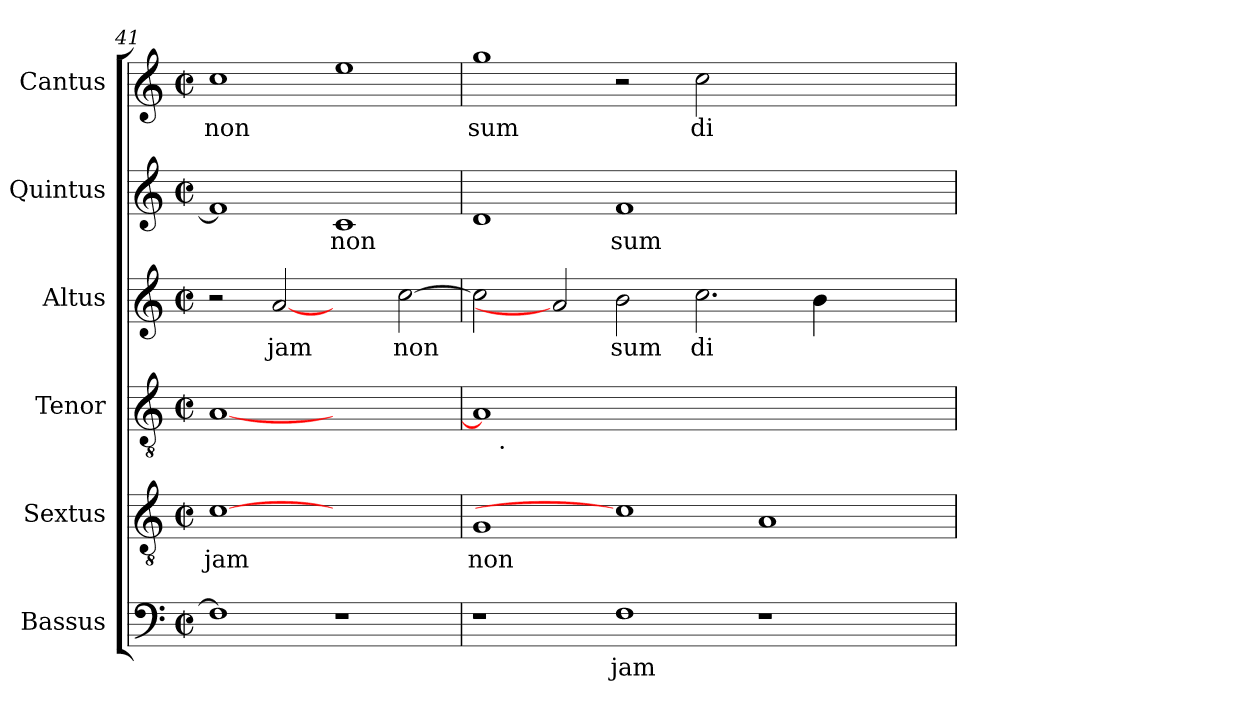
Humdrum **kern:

**kern	**text	**kern	**text	**kern	**kern	**text	**kern	**text	**kern	**text
*part6	*part6	*part5	*part5	*part4	*part3	*part3	*part2	*part2	*part1	*part1
*staff6	*staff6	*staff5	*staff5	*staff4	*staff3	*staff3	*staff2	*staff2	*staff1	*staff1
*I"Bassus	*	*I"Sextus	*	*I"Tenor	*I"Altus	*	*I"Quintus	*	*I"Cantus	*
*clefF4	*	*clefGv2	*	*clefGv2	*clefG2	*	*clefG2	*	*clefG2	*
*M2/2	*	*M2/2	*	*M2/2	*M2/2	*	*M2/2	*	*M2/2	*
*met(c|)	*	*met(c|)	*	*met(c|)	*met(c|)	*	*met(c|)	*	*met(c|)	*
=41	=41	=41	=41	=41	=41	=41	=41	=41	=41	=41
!	!	!	!LO:LY:b:cj	!	!	!	!	!	!	!LO:LY:b
1F]	.	[1c	jam	[1A	2r	.	1f]	.	1cc	non
!	!	!	!	!	!	!LO:LY:b:cj	!	!	!	!
.	.	.	.	.	[2a	jam	.	.	.	.
!	!	!	!	!	!	!	!	!LO:LY:b	!	!
1r	.	1ryy	.	1ryy	2ryy	.	1c	non	1ee	.
!	!	!	!	!	!	!LO:LY:b	!	!	!	!
.	.	.	.	.	[>2cc\	non	.	.	.	.
=42	=42	=42	=42	=42	=42	=42	=42	=42	=42	=42
!	!	!	!LO:LY:b	!	!	!	!	!	!	!LO:LY:b:cj
*	*	*	*	*^	*	*	*	*	*	*
1r	.	1G	non	1A]	16..ryy	2cc\]	.	1d	.	1gg	sum
!	!	!	!	!	!LO:TX:b:t=.	!	!	!	!	!	!
.	.	.	.	.	1ryy	.	.	.	.	.	.
.	.	.	.	.	.	2a]	.	.	.	.	.
!	!LO:LY:b	!	!	!	!	!	!LO:LY:b:cj	!	!LO:LY:b	!	!
1F	jam	1c]	.	0ryy	.	2b\	sum	1f	sum	2r	.
.	.	.	.	.	1ryy	.	.	.	.	.	.
!	!	!	!	!	!	!	!LO:LY:b:cj	!	!	!	!LO:LY:b:cj
.	.	.	.	.	.	2.cc\	di	.	.	2cc\	di-
1r	.	1A	.	.	.	.	.	1ryy	.	1ryy	.
.	.	.	.	.	2ryy	.	.	.	.	.	.
.	.	.	.	.	.	4b\	.	.	.	.	.
.	.	.	.	.	.	2ryy	.	.	.	.	.
.	.	.	.	.	4ryy	.	.	.	.	.	.
.	.	.	.	.	8ryy	.	.	.	.	.	.
.	.	.	.	.	64ryy	.	.	.	.	.	.
*	*	*	*	*v	*v	*	*	*	*	*	*
=	=	=	=	=	=	=	=	=	=	=
*-	*-	*-	*-	*-	*-	*-	*-	*-	*-	*-
